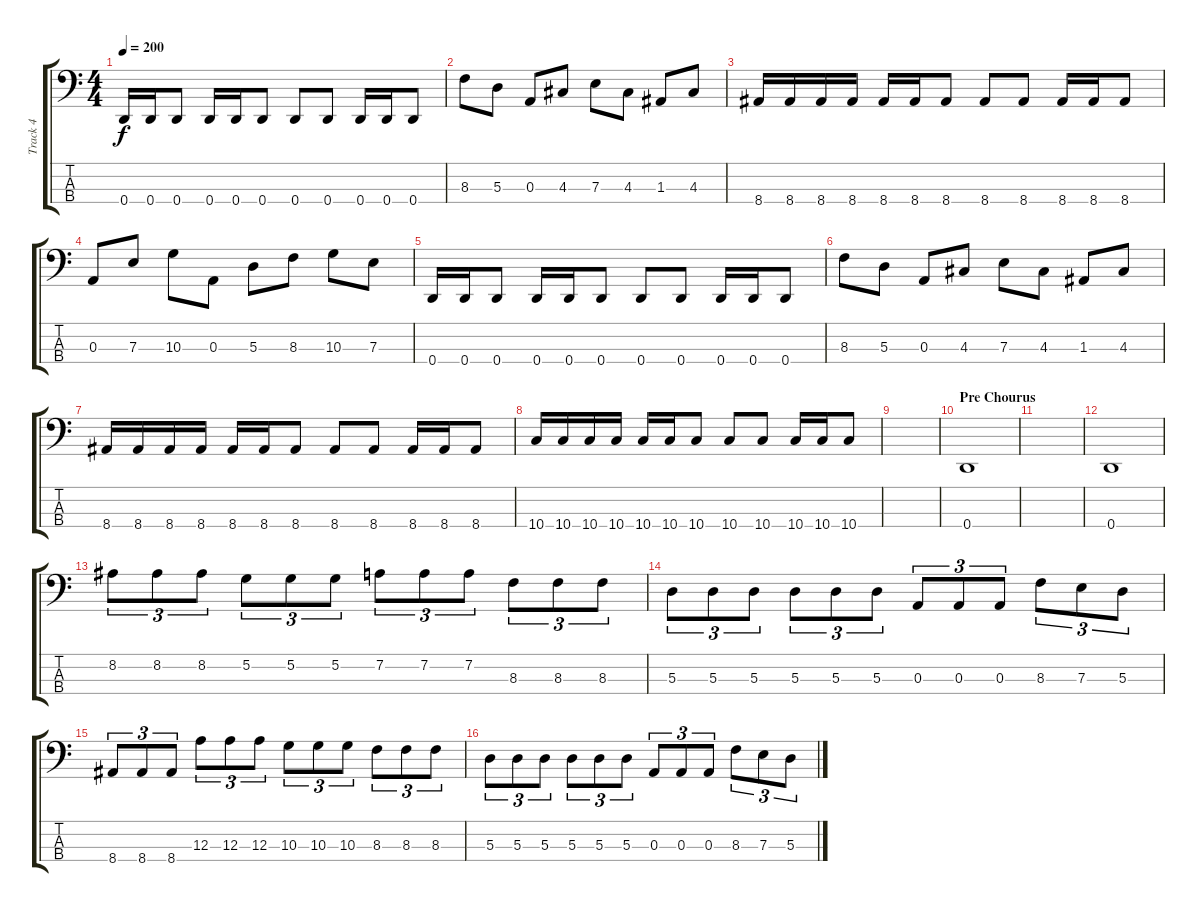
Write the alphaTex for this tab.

\track ("Track 4" "Track 4") {instrument electricbasspick}
\staff {score tabs}
\tuning (G2 D2 A1 D1) {hide}
\ts (4 4)
\tempo 200
\clef f4
\ks c
0.4.16{dy f} 0.4.16 0.4.8 0.4.16 0.4.16 0.4.8 0.4.8 0.4.8 0.4.16 0.4.16 0.4.8 |
8.3.8 5.3.8 0.3.8 4.3.8 7.3.8 4.3.8 1.3.8 4.3.8 |
8.4.16 8.4.16 8.4.16 8.4.16 8.4.16 8.4.16 8.4.8 8.4.8 8.4.8 8.4.16 8.4.16 8.4.8 |
0.3.8 7.3.8 10.3.8 0.3.8 5.3.8 8.3.8 10.3.8 7.3.8 |
0.4.16 0.4.16 0.4.8 0.4.16 0.4.16 0.4.8 0.4.8 0.4.8 0.4.16 0.4.16 0.4.8 |
8.3.8 5.3.8 0.3.8 4.3.8 7.3.8 4.3.8 1.3.8 4.3.8 |
8.4.16 8.4.16 8.4.16 8.4.16 8.4.16 8.4.16 8.4.8 8.4.8 8.4.8 8.4.16 8.4.16 8.4.8 |
10.4.16 10.4.16 10.4.16 10.4.16 10.4.16 10.4.16 10.4.8 10.4.8 10.4.8 10.4.16 10.4.16 10.4.8 |
|
\section ("" "Pre Chourus")
0.4.1 |
|
0.4.1 |
8.2.8{tu (3 2)} 8.2.8{tu (3 2)} 8.2.8{tu (3 2)} 5.2.8{tu (3 2)} 5.2.8{tu (3 2)} 5.2.8{tu (3 2)} 7.2.8{tu (3 2)} 7.2.8{tu (3 2)} 7.2.8{tu (3 2)} 8.3.8{tu (3 2)} 8.3.8{tu (3 2)} 8.3.8{tu (3 2)} |
5.3.8{tu (3 2)} 5.3.8{tu (3 2)} 5.3.8{tu (3 2)} 5.3.8{tu (3 2)} 5.3.8{tu (3 2)} 5.3.8{tu (3 2)} 0.3.8{tu (3 2)} 0.3.8{tu (3 2)} 0.3.8{tu (3 2)} 8.3.8{tu (3 2)} 7.3.8{tu (3 2)} 5.3.8{tu (3 2)} |
8.4.8{tu (3 2)} 8.4.8{tu (3 2)} 8.4.8{tu (3 2)} 12.3.8{tu (3 2)} 12.3.8{tu (3 2)} 12.3.8{tu (3 2)} 10.3.8{tu (3 2)} 10.3.8{tu (3 2)} 10.3.8{tu (3 2)} 8.3.8{tu (3 2)} 8.3.8{tu (3 2)} 8.3.8{tu (3 2)} |
5.3.8{tu (3 2)} 5.3.8{tu (3 2)} 5.3.8{tu (3 2)} 5.3.8{tu (3 2)} 5.3.8{tu (3 2)} 5.3.8{tu (3 2)} 0.3.8{tu (3 2)} 0.3.8{tu (3 2)} 0.3.8{tu (3 2)} 8.3.8{tu (3 2)} 7.3.8{tu (3 2)} 5.3.8{tu (3 2)}
